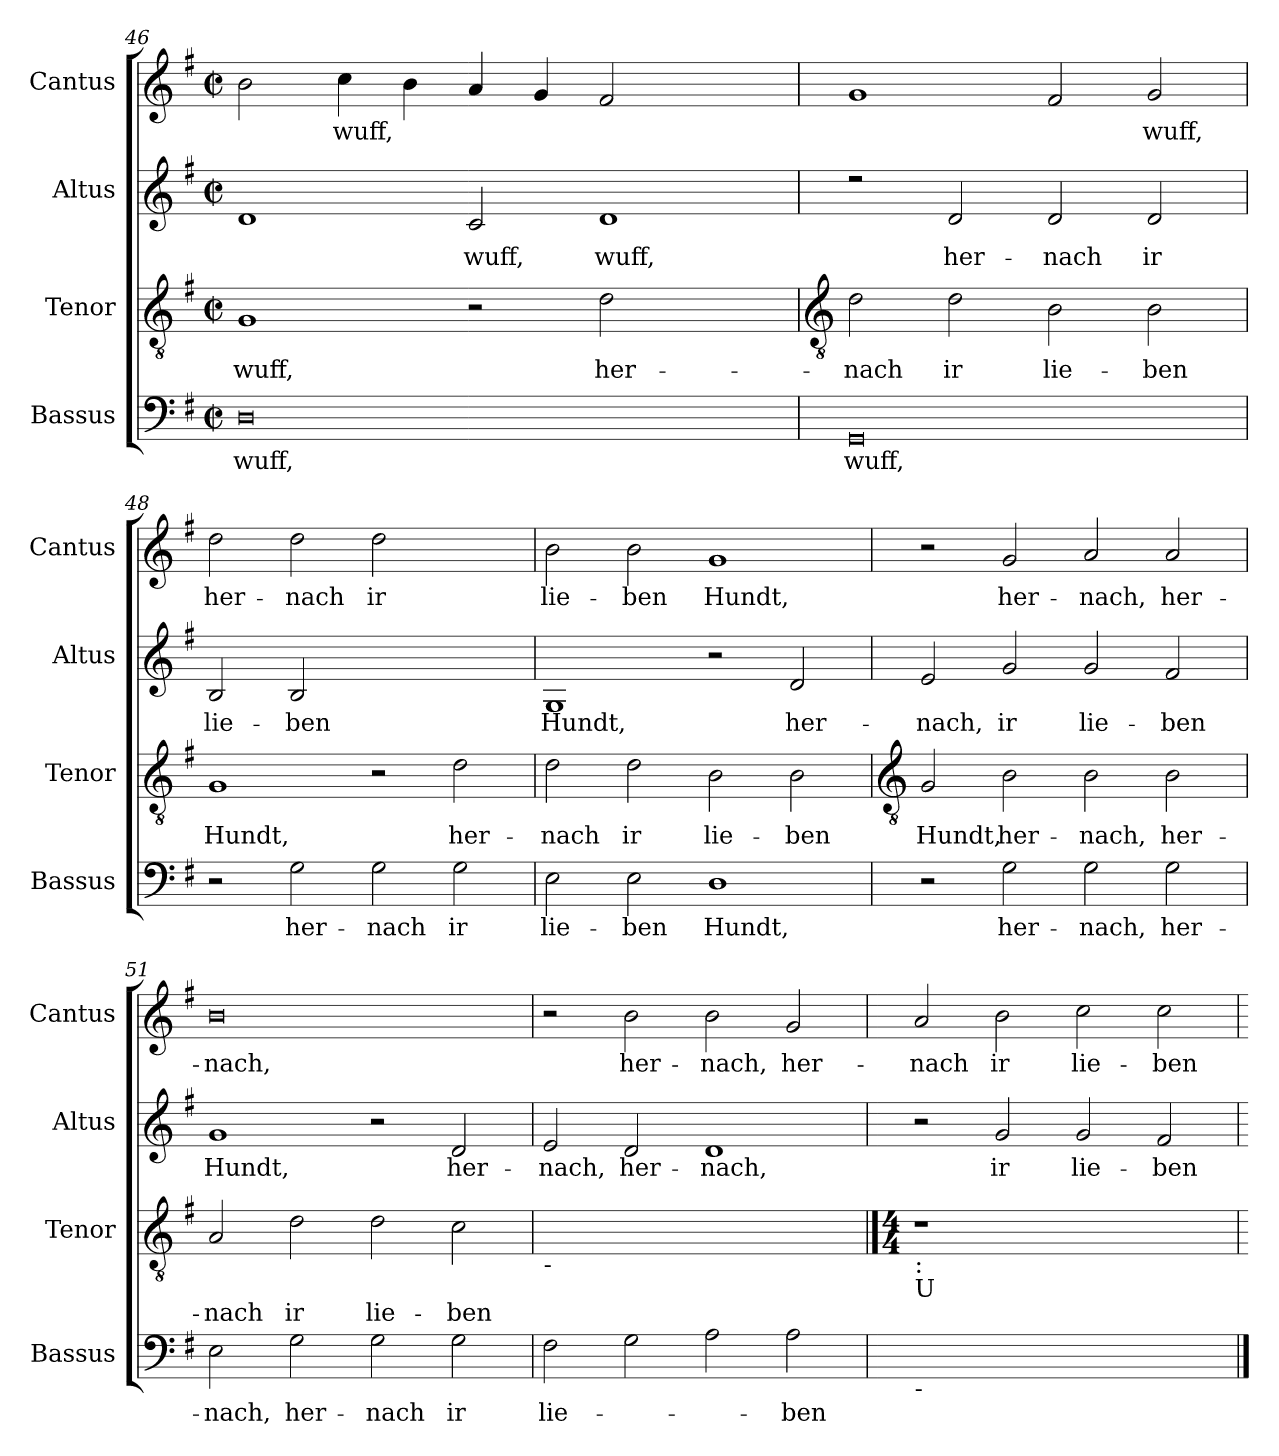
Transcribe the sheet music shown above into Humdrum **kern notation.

**kern	**text	**kern	**text	**kern	**text	**kern	**text
*part4	*part4	*part3	*part3	*part2	*part2	*part1	*part1
*staff4	*staff4	*staff3	*staff3	*staff2	*staff2	*staff1	*staff1
*I"Bassus	*	*I"Tenor	*	*I"Altus	*	*I"Cantus	*
*I'Bassus	*	*I'Tenor	*	*I'Altus	*	*I'Cantus	*
*clefF4	*	*clefGv2	*	*clefG2	*	*clefG2	*
*k[f#]	*	*k[f#]	*	*k[f#]	*	*k[f#]	*
*G:	*	*G:	*	*G:	*	*G:	*
*M4/2	*	*M4/2	*	*M4/2	*	*M4/2	*
*met(c|)	*	*met(c|)	*	*met(c|)	*	*met(c|)	*
=46	=46	=46	=46	=46	=46	=46	=46
!	!LO:LY:b	!	!LO:LY:b	!	!	!	!
*	*	*	*	*^	*	*	*
0D	wuff,	1G	wuff,	1d	1ryy	.	2b	.
!	!	!	!	!	!	!	!	!LO:LY:b
.	.	.	.	.	.	.	4cc	wuff,
.	.	.	.	.	.	.	4b	.
!	!	!	!	!	!	!LO:LY:b	!	!
.	.	2r	.	2c	1.ryy	wuff,	4a	.
.	.	.	.	.	.	.	4g	.
!	!	!	!LO:LY:b	!	!	!LO:LY:b	!	!
.	.	2d	her-	1d	.	wuff,	2f#	.
2ryy	.	2ryy	.	.	.	.	2ryy	.
!!LO:LB:g=z
=47	=47	=47	=47	=47	=47	=47	=47	=47
*	*	*clefGv2	*	*	*	*	*	*
!	!LO:LY:b	!	!LO:LY:b	!	!	!	!	!
0GG	wuff,	2d	-nach	2r	0ryy	.	1g	.
!	!	!	!LO:LY:b	!	!	!LO:LY:b	!	!
.	.	2d	ir	2d	.	her-	.	.
!	!	!	!LO:LY:b	!	!	!LO:LY:b	!	!
.	.	2B	lie-	2d	.	-nach	2f#	.
!	!	!	!LO:LY:b	!	!	!LO:LY:b	!	!LO:LY:b
.	.	2B	-ben	2d	.	ir	2g	wuff,
!!LO:LB:g=z
=48	=48	=48	=48	=48	=48	=48	=48	=48
!	!	!	!LO:LY:b	!	!	!LO:LY:b	!	!LO:LY:b
2r	.	1G	Hundt,	2B	1ryy	lie-	2dd	her-
!	!LO:LY:b	!	!	!	!	!LO:LY:b	!	!LO:LY:b
2G	her-	.	.	2B	.	-ben	2dd	-nach
!	!LO:LY:b	!	!	!	!	!	!	!LO:LY:b
2G	-nach	2r	.	1ryy	1ryy	.	2dd	ir
!	!LO:LY:b	!	!LO:LY:b	!	!	!	!	!
2G	ir	2d	her-	.	.	.	2ryy	.
*	*	*	*	*v	*v	*	*	*
!!LO:LB:g=z
=49	=49	=49	=49	=49	=49	=49	=49
!	!LO:LY:b	!	!LO:LY:b	!	!LO:LY:b	!	!LO:LY:b
2E	lie-	2d	-nach	1G	Hundt,	2b	lie-
!	!LO:LY:b	!	!LO:LY:b	!	!	!	!LO:LY:b
2E	-ben	2d	ir	.	.	2b	-ben
!	!LO:LY:b	!	!LO:LY:b	!	!	!	!LO:LY:b
1D	Hundt,	2B	lie-	2r	.	1g	Hundt,
!	!	!	!LO:LY:b	!	!LO:LY:b	!	!
.	.	2B	-ben	2d	her-	.	.
!!LO:LB:g=z
=50	=50	=50	=50	=50	=50	=50	=50
*	*	*clefGv2	*	*	*	*	*
!	!	!	!LO:LY:b	!	!LO:LY:b	!	!
2r	.	2G	Hundt,	2e	-nach,	2r	.
!	!LO:LY:b	!	!LO:LY:b	!	!LO:LY:b	!	!LO:LY:b
2G	her-	2B	her-	2g	ir	2g	her-
!	!LO:LY:b	!	!LO:LY:b	!	!LO:LY:b	!	!LO:LY:b
2G	-nach,	2B	-nach,	2g	lie-	2a	-nach,
!	!LO:LY:b	!	!LO:LY:b	!	!LO:LY:b	!	!LO:LY:b
2G	her-	2B	her-	2f#	-ben	2a	her-
!!LO:LB:g=z
=51	=51	=51	=51	=51	=51	=51	=51
!	!LO:LY:b	!	!LO:LY:b	!	!LO:LY:b	!	!LO:LY:b
2E	-nach,	2A	-nach	1g	Hundt,	0b	-nach,
!	!LO:LY:b	!	!LO:LY:b	!	!	!	!
2G	her-	2d	ir	.	.	.	.
!	!LO:LY:b	!	!LO:LY:b	!	!	!	!
2G	-nach	2d	lie-	2r	.	.	.
!	!LO:LY:b	!	!LO:LY:b	!	!LO:LY:b	!	!
2G	ir	2c	-ben	2d	her-	.	.
!!LO:LB:g=z
=52	=52	=52	=52	=52	=52	=52	=52
!	!	!LO:TX:b:t=-	!	!	!	!	!
!	!LO:LY:b	!	!LO:LY:b	!	!LO:LY:b	!	!
2F#	lie-	0dyy	Hundt.	2e	-nach,	2r	.
!	!	!	!	!	!LO:LY:b	!	!LO:LY:b
2G	.	.	.	2d	her-	2b	her-
!	!	!	!	!	!LO:LY:b	!	!LO:LY:b
2A	.	.	.	1d	-nach,	2b	-nach,
!	!LO:LY:b	!	!	!	!	!	!LO:LY:b
2A	-ben	.	.	.	.	2g	her-
!!LO:LB:g=z
=53	=53	==53	=53	=53	=53	=53	=53
*	*	*M4/4	*	*	*	*	*
!	!	!LO:TX:b:t=&colon;	!	!	!	!	!
!	!	!LO:TX:b:t=U	!	!	!	!	!
!LO:TX:b:t=-	!	!	!	!	!	!	!
!	!LO:LY:b	!	!	!	!	!	!LO:LY:b
0Gyy	Hundt.	1r	.	2r	.	2a	-nach
!	!	!	!	!	!LO:LY:b	!	!LO:LY:b
.	.	.	.	2g	ir	2b	ir
!	!	!	!	!	!LO:LY:b	!	!LO:LY:b
.	.	1ryy	.	2g	lie-	2cc	lie-
!	!	!	!	!	!LO:LY:b	!	!LO:LY:b
.	.	.	.	2f#	-ben	2cc	-ben
==	=	=	=	=	=	=	=
*-	*-	*-	*-	*-	*-	*-	*-
